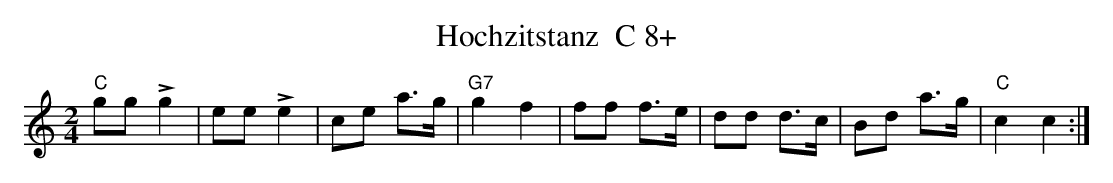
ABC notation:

X:1
T:Hochzitstanz  C 8+
M:2/4
L:1/8
K:C%%MIDI gchordon
"C"gg!>!g2 | ee!>!e2 | ce a>g | "G7"g2f2 | ff f>e | dd d>c | Bd a>g | "C"c2c2 :|
